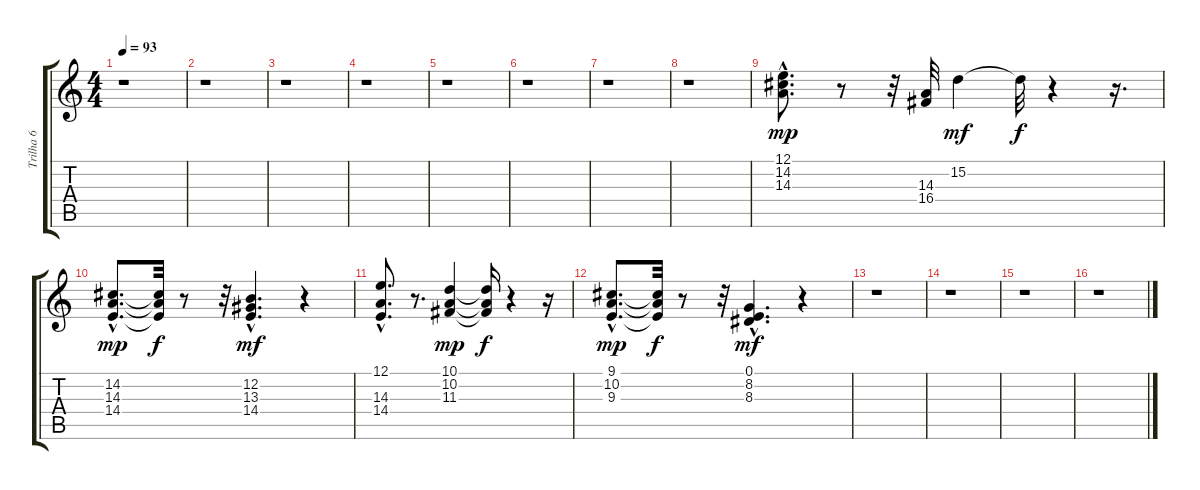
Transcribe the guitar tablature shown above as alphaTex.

\track ("Trilha 6" "Trilha 6") {instrument choiraahs}
\staff {score tabs}
\tuning (E4 B3 G3 D3 A2 E2) {hide}
\ts (4 4)
\tempo 93
\clef g2
\ks c
r.1{dy mp instrument choiraahs} |
r.1 |
r.1 |
r.1 |
r.1 |
r.1 |
r.1 |
r.1 |
(12.1{hac} 14.2{hac} 14.3{hac}).8{d} r.8 r.32 (14.3 16.4).32 15.2.4{dy mf} 15.2{t}.32{dy f} r.4 r.16{d} |
(14.2{hac} 14.3{hac} 14.4{hac}).8{d dy mp} (14.2{t} 14.3{t} 14.4{t}).32{dy f} r.8 r.32 (12.2{hac} 13.3{hac} 14.4{hac}).4{d dy mf} r.4 |
(12.1{hac} 14.3{hac} 14.4{hac}).8{d} r.8{d} (10.1 10.2 11.3).4{dy mp} (10.1{t} 10.2{t} 11.3{t}).16{dy f} r.4 r.16 |
(9.1{hac} 10.2{hac} 9.3{hac}).8{d dy mp} (9.1{t} 10.2{t} 9.3{t}).32{dy f} r.8 r.32 (0.1{hac} 8.2{hac} 8.3{hac}).4{d dy mf} r.4 |
r.1 |
r.1 |
r.1 |
r.1
